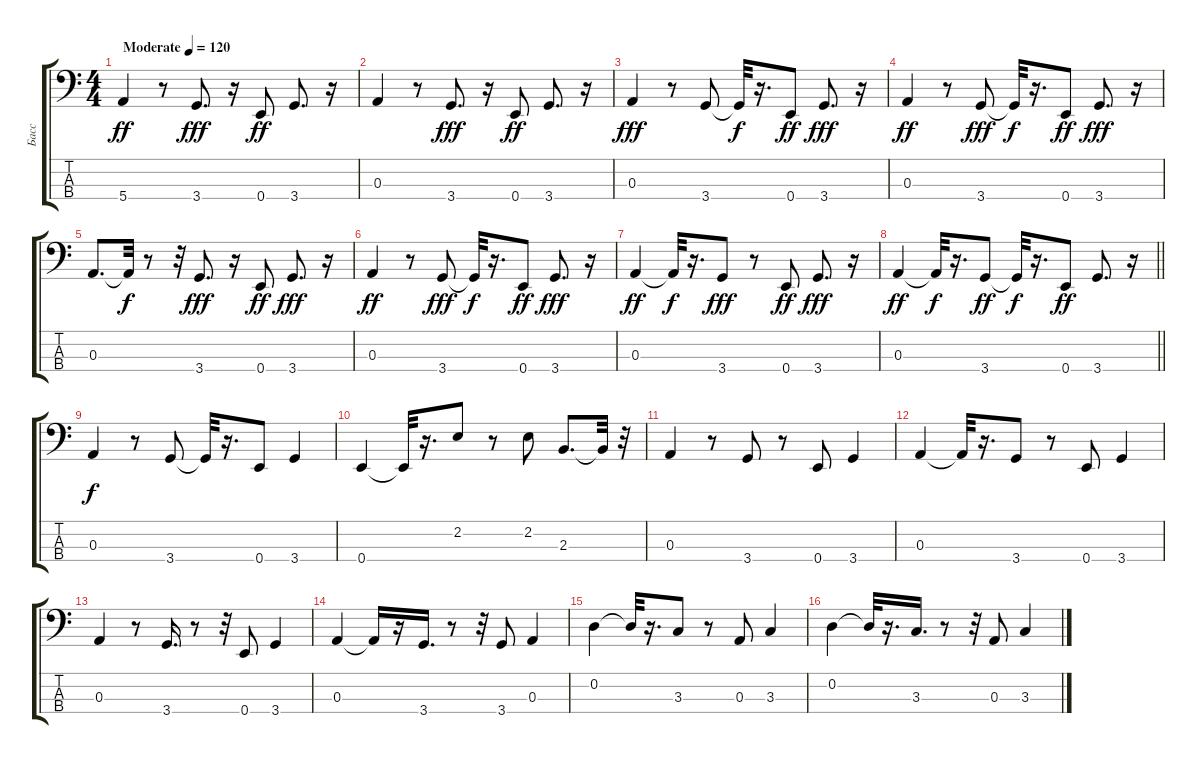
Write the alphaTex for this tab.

\track ("Басс" "Басс") {instrument electricbassfinger}
\staff {score tabs}
\tuning (G2 D2 A1 E1) {hide}
\ts (4 4)
\tempo (120 "Moderate")
\clef f4
\ks c
5.4.4{dy ff instrument electricbassfinger} r.8 3.4.8{d dy fff} r.16 0.4.8{dy ff} 3.4.8{d} r.16 |
0.3.4 r.8 3.4.8{d dy fff} r.16 0.4.8{dy ff} 3.4.8{d} r.16 |
0.3.4{dy fff} r.8 3.4.8 3.4{t}.32{dy f} r.16{d} 0.4.8{dy ff} 3.4.8{d dy fff} r.16 |
0.3.4{dy ff} r.8 3.4.8{dy fff} 3.4{t}.32{dy f} r.16{d} 0.4.8{dy ff} 3.4.8{d dy fff} r.16 |
0.3.8{d} 0.3{t}.32{dy f} r.8 r.32 3.4.8{d dy fff} r.16 0.4.8{dy ff} 3.4.8{d dy fff} r.16 |
0.3.4{dy ff} r.8 3.4.8{dy fff} 3.4{t}.32{dy f} r.16{d} 0.4.8{dy ff} 3.4.8{d dy fff} r.16 |
0.3.4{dy ff} 0.3{t}.32{dy f} r.16{d} 3.4.8{dy fff} r.8 0.4.8{dy ff} 3.4.8{d dy fff} r.16 |
\barLineRight lightlight
0.3.4{dy ff} 0.3{t}.32{dy f} r.16{d} 3.4.8{dy ff} 3.4{t}.32{dy f} r.16{d} 0.4.8{dy ff} 3.4.8{d} r.16 |
0.3.4{dy f} r.8 3.4.8 3.4{t}.32 r.16{d} 0.4.8 3.4.4 |
0.4.4 0.4{t}.32 r.16{d} 2.2.8 r.8 2.2.8 2.3.8{d} 2.3{t}.32 r.32 |
0.3.4 r.8 3.4.8 r.8 0.4.8 3.4.4 |
0.3.4 0.3{t}.32 r.16{d} 3.4.8 r.8 0.4.8 3.4.4 |
0.3.4 r.8 3.4.16{d} r.8 r.32 0.4.8 3.4.4 |
0.3.4 0.3{t}.16 r.16 3.4.16{d} r.8 r.32 3.4.8 0.3.4 |
0.2.4 0.2{t}.32 r.16{d} 3.3.8 r.8 0.3.8 3.3.4 |
0.2.4 0.2{t}.32 r.16{d} 3.3.16{d} r.8 r.32 0.3.8 3.3.4
